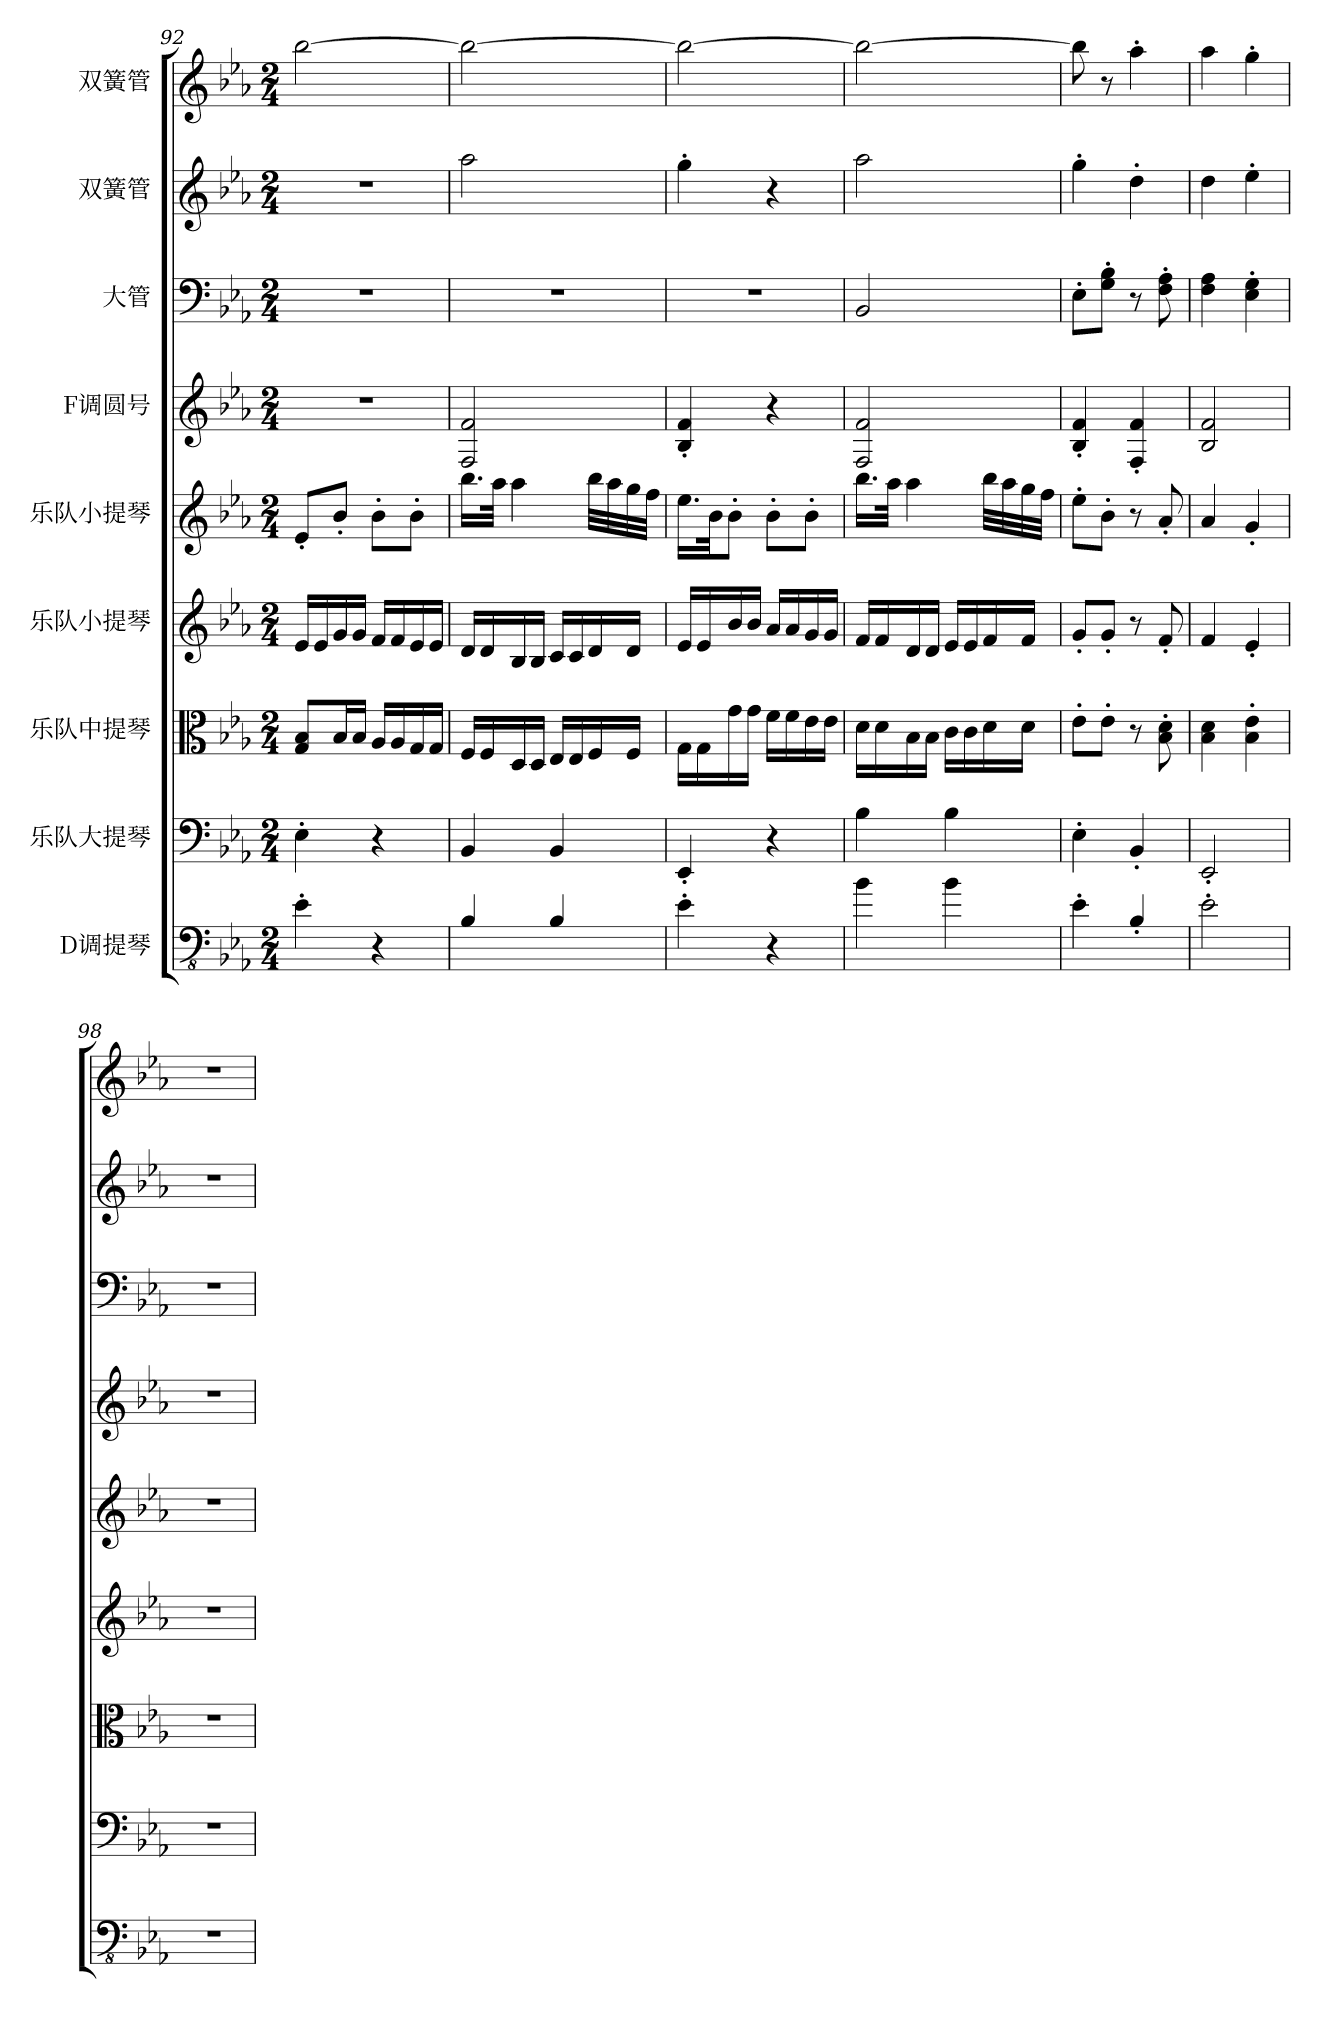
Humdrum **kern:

**kern	**kern	**kern	**kern	**kern	**kern	**kern	**kern	**kern
*part9	*part8	*part7	*part6	*part5	*part4	*part3	*part2	*part1
*staff9	*staff8	*staff7	*staff6	*staff5	*staff4	*staff3	*staff2	*staff1
*I"D调提琴	*I"乐队大提琴	*I"乐队中提琴	*I"乐队小提琴	*I"乐队小提琴	*I"F调圆号	*I"大管	*I"双簧管	*I"双簧管
!!LO:PB:g=z
*clefFv4	*clefF4	*clefC3	*clefG2	*clefG2	*clefG2	*clefF4	*clefG2	*clefG2
*ITrd7c12	*	*	*	*	*ITrd4c7	*	*	*
*k[b-e-a-]	*k[b-e-a-]	*k[b-e-a-]	*k[b-e-a-]	*k[b-e-a-]	*k[b-e-a-d-]	*k[b-e-a-]	*k[b-e-a-]	*k[b-e-a-]
*M2/4	*M2/4	*M2/4	*M2/4	*M2/4	*M2/4	*M2/4	*M2/4	*M2/4
*MM40	*MM40	*MM40	*MM40	*MM40	*MM40	*MM40	*MM40	*MM40
=92	=92	=92	=92	=92	=92	=92	=92	=92
4EE-'\	4E-'\	8G/ 8B-/L	16e-/LL	8e-'/L	2r	2r	2r	[2bb-\
.	.	.	16e-/	.	.	.	.	.
.	.	16B-/L	16g/	8b-'/J	.	.	.	.
.	.	16B-/JJ	16g/JJ	.	.	.	.	.
4r	4r	16A-/LL	16f/LL	8b-'\L	.	.	.	.
.	.	16A-/	16f/	.	.	.	.	.
.	.	16G/	16e-/	8b-'\J	.	.	.	.
.	.	16G/JJ	16e-/JJ	.	.	.	.	.
=93	=93	=93	=93	=93	=93	=93	=93	=93
4BBB-/	4BB-/	16F/LL	16d/LL	16.bb-\LL	2BB-/ 2B-/	2r	2aa-\	2bb-\_
.	.	16F/	16d/	.	.	.	.	.
.	.	.	.	32aa-\JJk	.	.	.	.
.	.	16D/	16B-/	4aa-\	.	.	.	.
.	.	16D/JJ	16B-/JJ	.	.	.	.	.
4BBB-/	4BB-/	16E-/LL	16c/LL	.	.	.	.	.
.	.	16E-/	16c/	.	.	.	.	.
.	.	16F/	16d/	32bb-\LLL	.	.	.	.
.	.	.	.	32aa-\	.	.	.	.
.	.	16F/JJ	16d/JJ	32gg\	.	.	.	.
.	.	.	.	32ff\JJJ	.	.	.	.
=94	=94	=94	=94	=94	=94	=94	=94	=94
4EE-'\	4EE-'/	16G\LL	16e-/LL	16.ee-\LL	4E-/' 4B-/'	2r	4gg'\	2bb-\_
.	.	16G\	16e-/	.	.	.	.	.
.	.	.	.	32b-\JK	.	.	.	.
.	.	16g\	16b-/	8b-'\J	.	.	.	.
.	.	16g\JJ	16b-/JJ	.	.	.	.	.
4r	4r	16f\LL	16a-/LL	8b-'\L	4r	.	4r	.
.	.	16f\	16a-/	.	.	.	.	.
.	.	16e-\	16g/	8b-'\J	.	.	.	.
.	.	16e-\JJ	16g/JJ	.	.	.	.	.
=95	=95	=95	=95	=95	=95	=95	=95	=95
*	*	*	*	*	*	*	*	*MM39
4BB-\	4B-\	16d\LL	16f/LL	16.bb-\LL	2BB-/ 2B-/	2BB-/	2aa-\	2bb-\_
.	.	16d\	16f/	.	.	.	.	.
.	.	.	.	32aa-\JJk	.	.	.	.
.	.	16B-\	16d/	4aa-\	.	.	.	.
.	.	16B-\JJ	16d/JJ	.	.	.	.	.
4BB-\	4B-\	16c\LL	16e-/LL	.	.	.	.	.
.	.	16c\	16e-/	.	.	.	.	.
.	.	16d\	16f/	32bb-\LLL	.	.	.	.
.	.	.	.	32aa-\	.	.	.	.
.	.	16d\JJ	16f/JJ	32gg\	.	.	.	.
.	.	.	.	32ff\JJJ	.	.	.	.
!!LO:PB:g=z
=96	=96	=96	=96	=96	=96	=96	=96	=96
*	*	*	*	*	*	*	*	*MM36
4EE-'\	4E-'\	8e-'\L	8g'/L	8ee-'\L	4E-/' 4B-/'	8E-'\L	4gg'\	8bb-\]
*	*	*	*	*	*	*	*	*MM35
.	.	8e-'\J	8g'/J	8b-'\J	.	8G\' 8B-\'J	.	8r
*	*	*	*	*	*	*	*	*MM33
4BBB-'/	4BB-'/	8r	8r	8r	4BB-/' 4B-/'	8r	4dd'\	4aa-'\
.	.	8B-\' 8d\'	8f'/	8a-'/	.	8F\' 8A-\'	.	.
=97	=97	=97	=97	=97	=97	=97	=97	=97
*	*	*	*	*	*	*	*	*MM26
2EE-'\	2EE-'/	4B-\ 4d\	4f/	4a-/	2E-/ 2B-/	4F\ 4A-\	4dd\	4aa-\
.	.	4B-\' 4e-\'	4e-'/	4g'/	.	4E-\' 4G\'	4ee-'\	4gg'\
=98	=98	=98	=98	=98	=98	=98	=98	=98
*	*	*	*	*	*	*	*	*MM40
2r	2r	2r	2r	2r	2r	2r	2r	2r
=	=	=	=	=	=	=	=	=
*-	*-	*-	*-	*-	*-	*-	*-	*-
